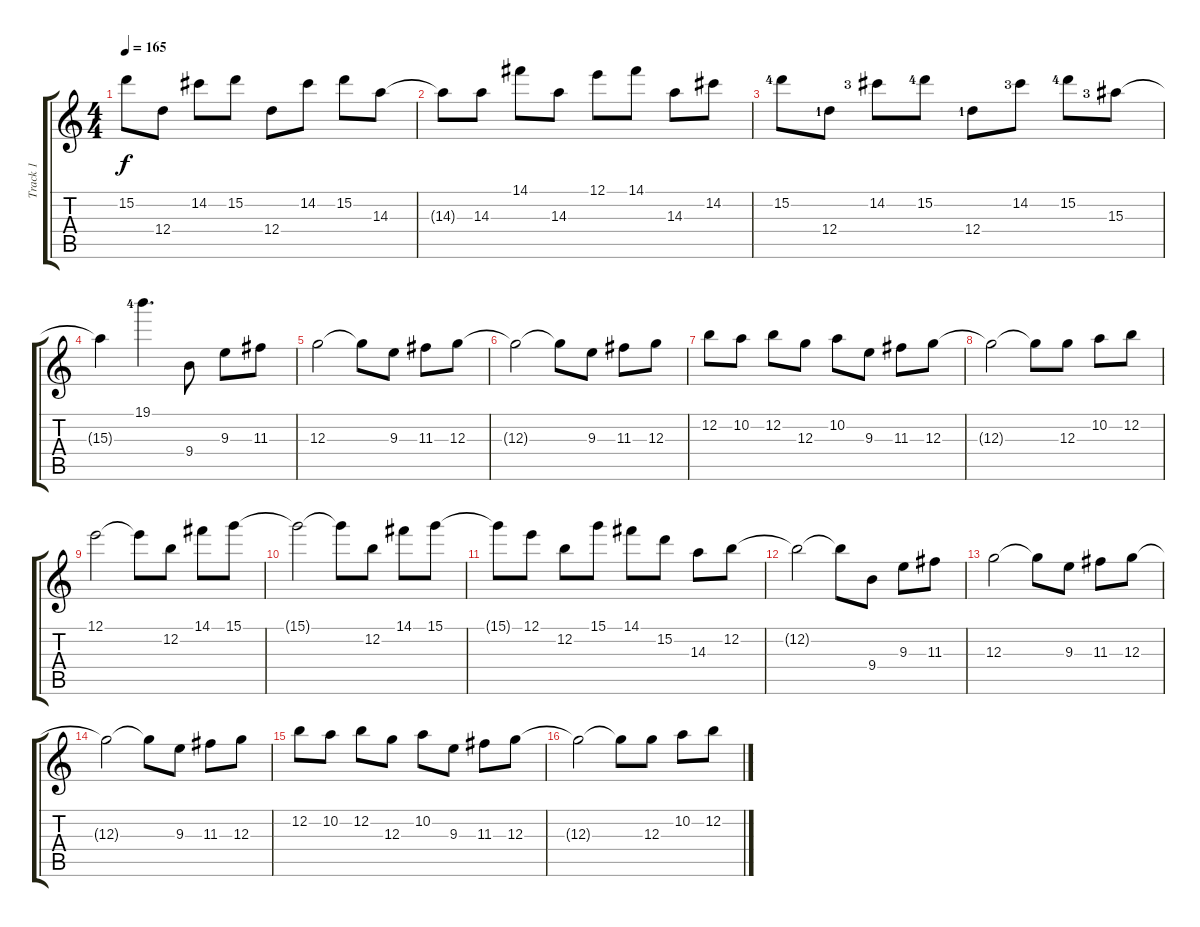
\track ("Track 1" "Track 1") {instrument acousticguitarsteel}
\staff {score tabs}
\tuning (E4 B3 G3 D3 A2 E2) {hide}
\ts (4 4)
\tempo 165
\clef g2
\ks c
15.2.8{dy f} 12.4.8 14.2.8 15.2.8 12.4.8 14.2.8 15.2.8 14.3.8 |
14.3{t}.8 14.3.8 14.1.8 14.3.8 12.1.8 14.1.8 14.3.8 14.2.8 |
15.2{lf 5}.8 12.4{lf 2}.8 14.2{lf 4}.8 15.2{lf 5}.8 12.4{lf 2}.8 14.2{lf 4}.8 15.2{lf 5}.8 15.3{lf 4}.8 |
15.3{t}.4 19.1{lf 5}.4{d} 9.4.8 9.3.8 11.3.8 |
12.3.2 12.3{t}.8 9.3.8 11.3.8 12.3.8 |
12.3{t}.2 12.3{t}.8 9.3.8 11.3.8 12.3.8 |
12.2.8 10.2.8 12.2.8 12.3.8 10.2.8 9.3.8 11.3.8 12.3.8 |
12.3{t}.2 12.3{t}.8 12.3.8 10.2.8 12.2.8 |
12.1.2 12.1{t}.8 12.2.8 14.1.8 15.1.8 |
15.1{t}.2 15.1{t}.8 12.2.8 14.1.8 15.1.8 |
15.1{t}.8 12.1.8 12.2.8 15.1.8 14.1.8 15.2.8 14.3.8 12.2.8 |
12.2{t}.2 12.2{t}.8 9.4.8 9.3.8 11.3.8 |
12.3.2 12.3{t}.8 9.3.8 11.3.8 12.3.8 |
12.3{t}.2 12.3{t}.8 9.3.8 11.3.8 12.3.8 |
12.2.8 10.2.8 12.2.8 12.3.8 10.2.8 9.3.8 11.3.8 12.3.8 |
12.3{t}.2 12.3{t}.8 12.3.8 10.2.8 12.2.8
